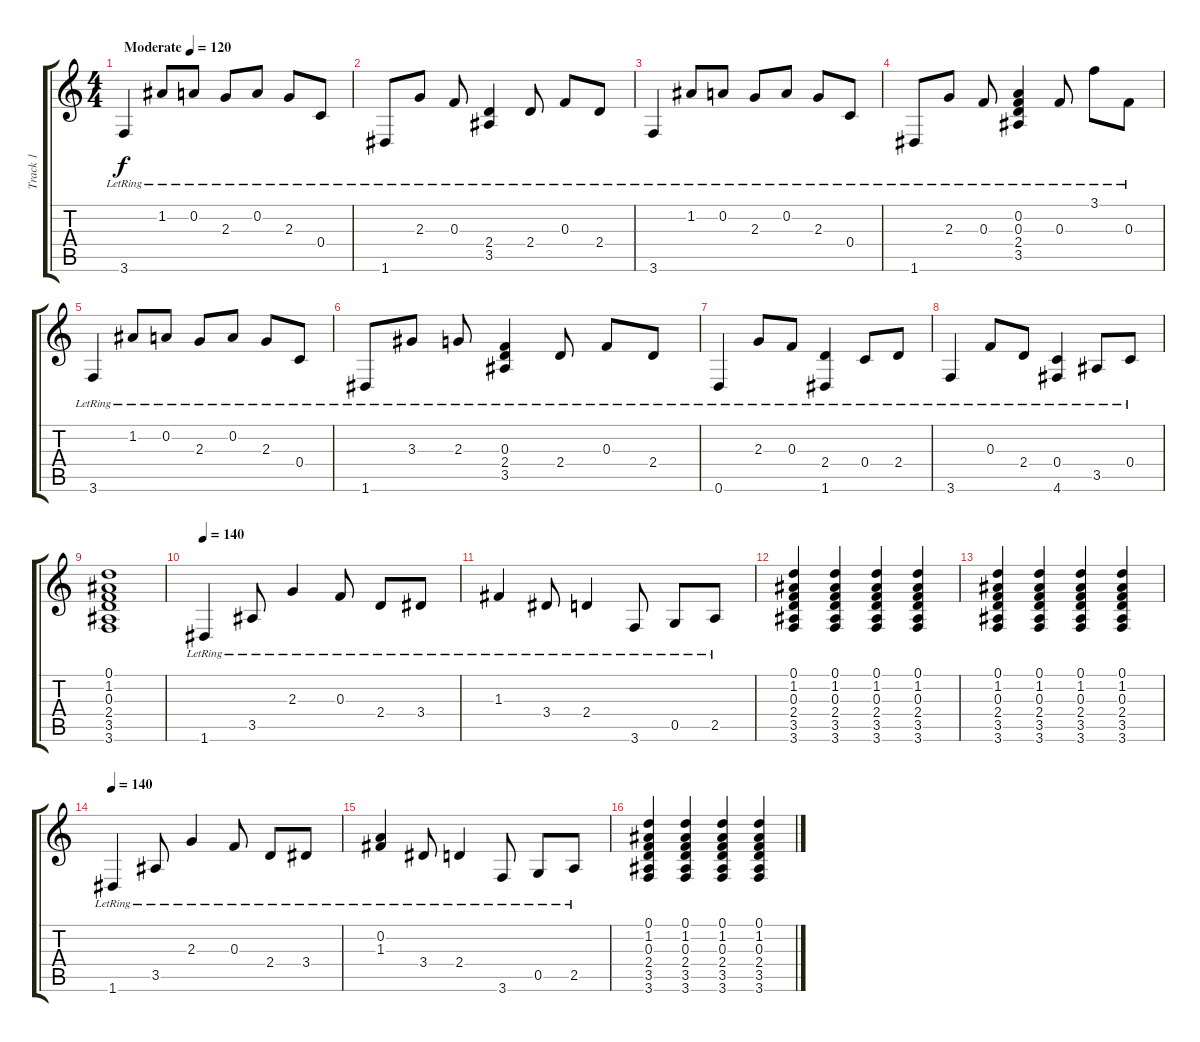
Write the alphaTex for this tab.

\track ("Track 1" "Track 1") {instrument acousticguitarsteel}
\staff {score tabs}
\tuning (D4 A3 F3 C3 G2 D2) {hide}
\ts (4 4)
\tempo (120 "Moderate")
\clef g2
\ks c
3.6{lr}.4{dy f instrument acousticguitarsteel} 1.2{lr}.8 0.2{lr}.8 2.3{lr}.8 0.2{lr}.8 2.3{lr}.8 0.4{lr}.8 |
1.6{lr}.8 2.3{lr}.8 0.3{lr}.8 (2.4{lr} 3.5{lr}).4 2.4{lr}.8 0.3{lr}.8 2.4{lr}.8 |
3.6{lr}.4 1.2{lr}.8 0.2{lr}.8 2.3{lr}.8 0.2{lr}.8 2.3{lr}.8 0.4{lr}.8 |
1.6{lr}.8 2.3{lr}.8 0.3{lr}.8 (0.2{lr} 0.3 2.4{lr} 3.5{lr}).4 0.3{lr}.8 3.1{lr}.8 0.3{lr}.8 |
3.6{lr}.4 1.2{lr}.8 0.2{lr}.8 2.3{lr}.8 0.2{lr}.8 2.3{lr}.8 0.4{lr}.8 |
1.6{lr}.8 3.3{lr}.8 2.3{lr}.8 (0.3 2.4{lr} 3.5{lr}).4 2.4{lr}.8 0.3{lr}.8 2.4{lr}.8 |
0.6{lr}.4 2.3{lr}.8 0.3{lr}.8 (2.4{lr} 1.6{lr}).4 0.4{lr}.8 2.4{lr}.8 |
3.6{lr}.4 0.3{lr}.8 2.4{lr}.8 (0.4{lr} 4.6).4 3.5{lr}.8 0.4{lr}.8 |
(0.1 1.2 0.3 2.4 3.5 3.6).1 |
\tempo 140
1.6{lr}.4 3.5{lr}.8 2.3{lr}.4 0.3{lr}.8 2.4{lr}.8 3.4{lr}.8 |
1.3{lr}.4 3.4{lr}.8 2.4{lr}.4 3.6{lr}.8 0.5{lr}.8 2.5{lr}.8 |
(0.1 1.2 0.3 2.4 3.5 3.6).4 (0.1 1.2 0.3 2.4 3.5 3.6).4 (0.1 1.2 0.3 2.4 3.5 3.6).4 (0.1 1.2 0.3 2.4 3.5 3.6).4 |
(0.1 1.2 0.3 2.4 3.5 3.6).4 (0.1 1.2 0.3 2.4 3.5 3.6).4 (0.1 1.2 0.3 2.4 3.5 3.6).4 (0.1 1.2 0.3 2.4 3.5 3.6).4 |
\tempo 140
1.6{lr}.4 3.5{lr}.8 2.3{lr}.4 0.3{lr}.8 2.4{lr}.8 3.4{lr}.8 |
(0.2{lr} 1.3{lr}).4 3.4{lr}.8 2.4{lr}.4 3.6{lr}.8 0.5{lr}.8 2.5{lr}.8 |
(0.1 1.2 0.3 2.4 3.5 3.6).4 (0.1 1.2 0.3 2.4 3.5 3.6).4 (0.1 1.2 0.3 2.4 3.5 3.6).4 (0.1 1.2 0.3 2.4 3.5 3.6).4
